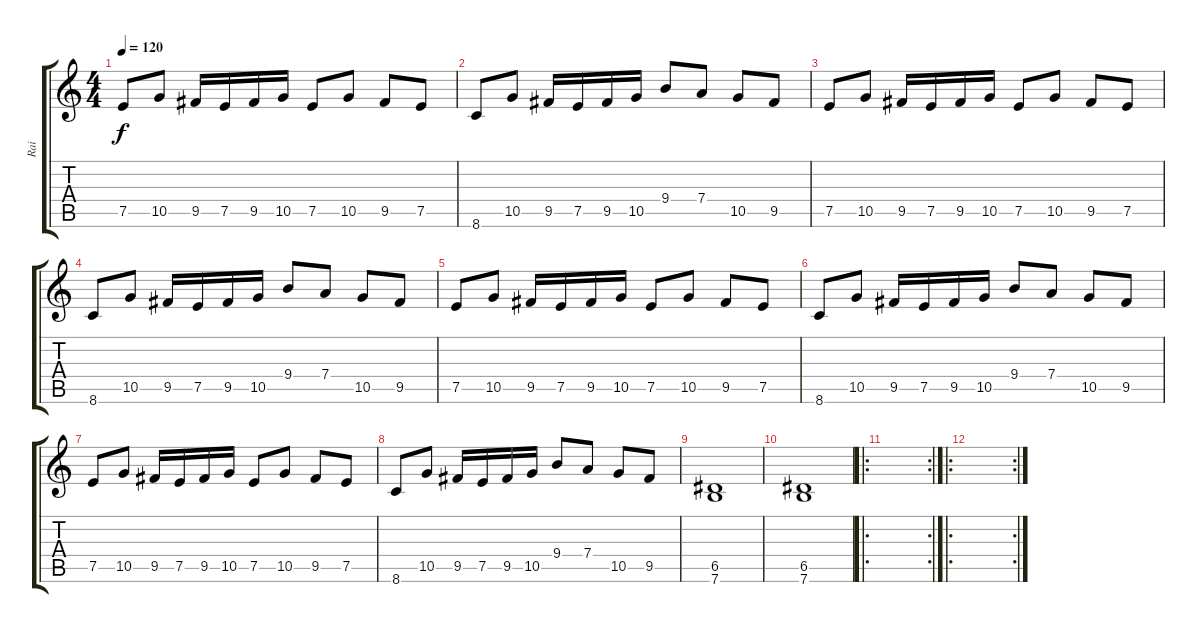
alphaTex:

\track ("Rai" "Rai") {instrument distortionguitar}
\staff {score tabs}
\tuning (E4 B3 G3 D3 A2 E2) {hide}
\ts (4 4)
\tempo 120
\clef g2
\ks c
7.5.8{dy f} 10.5.8 9.5.16 7.5.16 9.5.16 10.5.16 7.5.8 10.5.8 9.5.8 7.5.8 |
8.6.8 10.5.8 9.5.16 7.5.16 9.5.16 10.5.16 9.4.8 7.4.8 10.5.8 9.5.8 |
7.5.8 10.5.8 9.5.16 7.5.16 9.5.16 10.5.16 7.5.8 10.5.8 9.5.8 7.5.8 |
8.6.8 10.5.8 9.5.16 7.5.16 9.5.16 10.5.16 9.4.8 7.4.8 10.5.8 9.5.8 |
7.5.8 10.5.8 9.5.16 7.5.16 9.5.16 10.5.16 7.5.8 10.5.8 9.5.8 7.5.8 |
8.6.8 10.5.8 9.5.16 7.5.16 9.5.16 10.5.16 9.4.8 7.4.8 10.5.8 9.5.8 |
7.5.8 10.5.8 9.5.16 7.5.16 9.5.16 10.5.16 7.5.8 10.5.8 9.5.8 7.5.8 |
8.6.8 10.5.8 9.5.16 7.5.16 9.5.16 10.5.16 9.4.8 7.4.8 10.5.8 9.5.8 |
(6.5 7.6).1 |
(6.5 7.6).1 |
\ro
\rc 2
|
\ro
\rc 2
